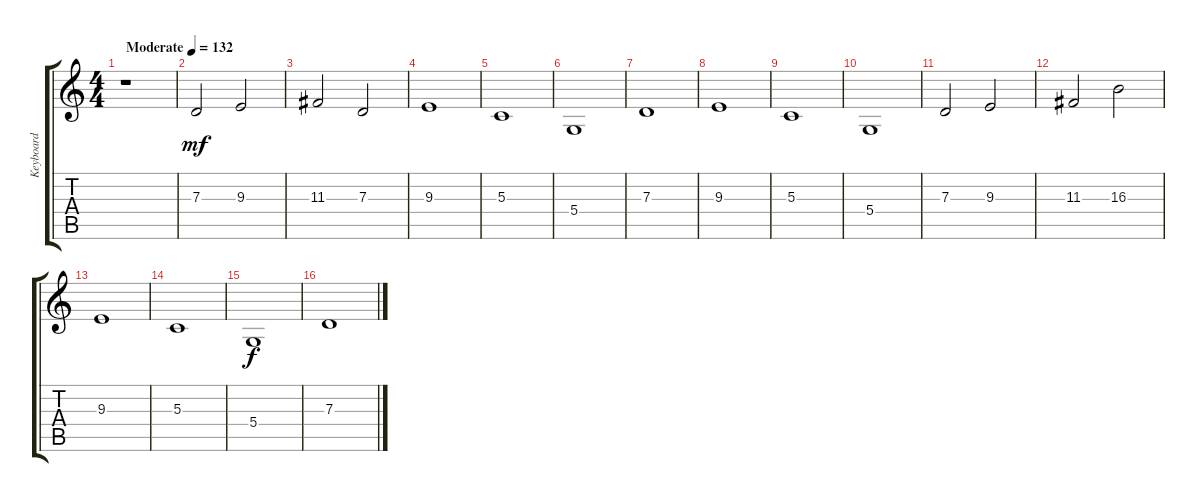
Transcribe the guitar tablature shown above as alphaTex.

\track ("Keyboard" "Keyboard") {instrument rockorgan}
\staff {score tabs}
\tuning (E4 B3 G3 D3 A2 E2) {hide}
\ts (4 4)
\tempo (132 "Moderate")
\clef g2
\ks c
r.1{dy mf instrument rockorgan} |
7.3.2 9.3.2 |
11.3.2 7.3.2 |
9.3.1 |
5.3.1 |
5.4.1 |
7.3.1 |
9.3.1 |
5.3.1 |
5.4.1 |
7.3.2 9.3.2 |
11.3.2 16.3.2 |
9.3.1 |
5.3.1 |
5.4.1{dy f} |
7.3.1
